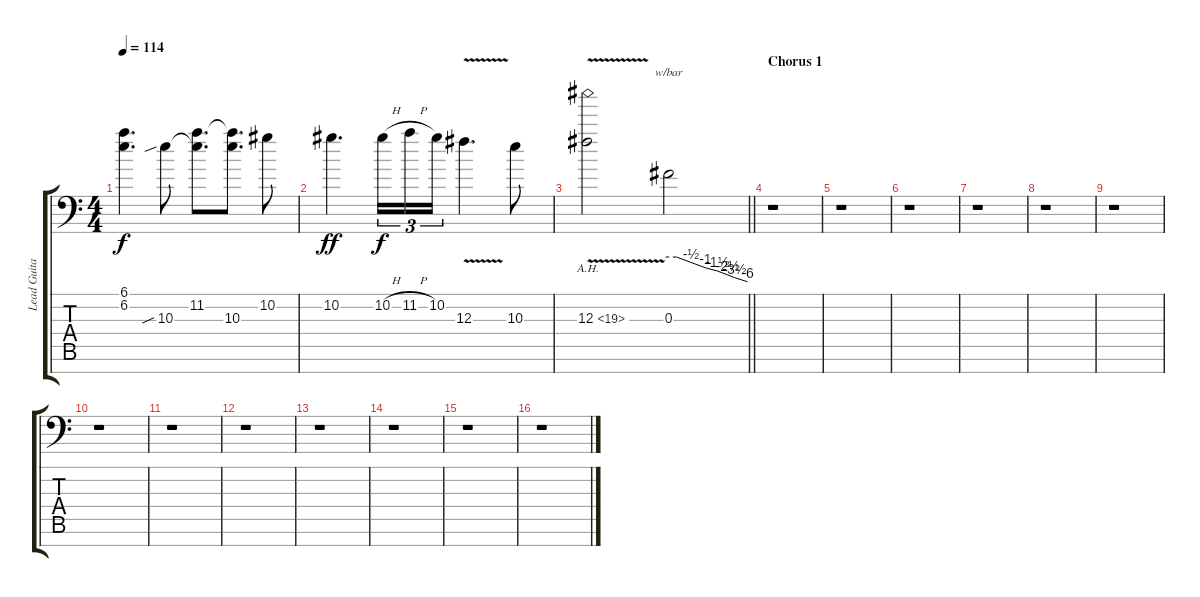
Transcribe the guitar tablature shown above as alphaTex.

\track ("Lead Guitar / Jeff Loomis" "Lead Guita") {instrument distortionguitar}
\staff {score tabs}
\tuning (Eb4 Bb3 Gb3 Db3 Ab2 Eb2 Bb1) {hide}
\ts (4 4)
\tempo 114
\clef f4
\ks c
(6.1{t} 6.2{t}).4{d dy f} 10.3{sib}.8 (11.2 10.3{t}).8{d} (11.2{t} 10.3).8{d} 10.2.8 |
10.2.4{d dy ff} 10.2{h}.16{tu (3 2) dy f} 11.2{h}.16{tu (3 2)} 10.2.16{tu (3 2)} 12.3{v}.4{d} 10.3.8 |
\barLineRight lightlight
12.3{ah 7 v}.2 0.3.2{tbe (custom default 0 0 6 0 17 -2 28 -4 37 -6 45 -10 50 -14 60 -24)} |
\section ("" "Chorus 1")
r.1 |
r.1 |
r.1 |
r.1 |
r.1 |
r.1 |
r.1 |
r.1 |
r.1 |
r.1 |
r.1 |
r.1 |
r.1
